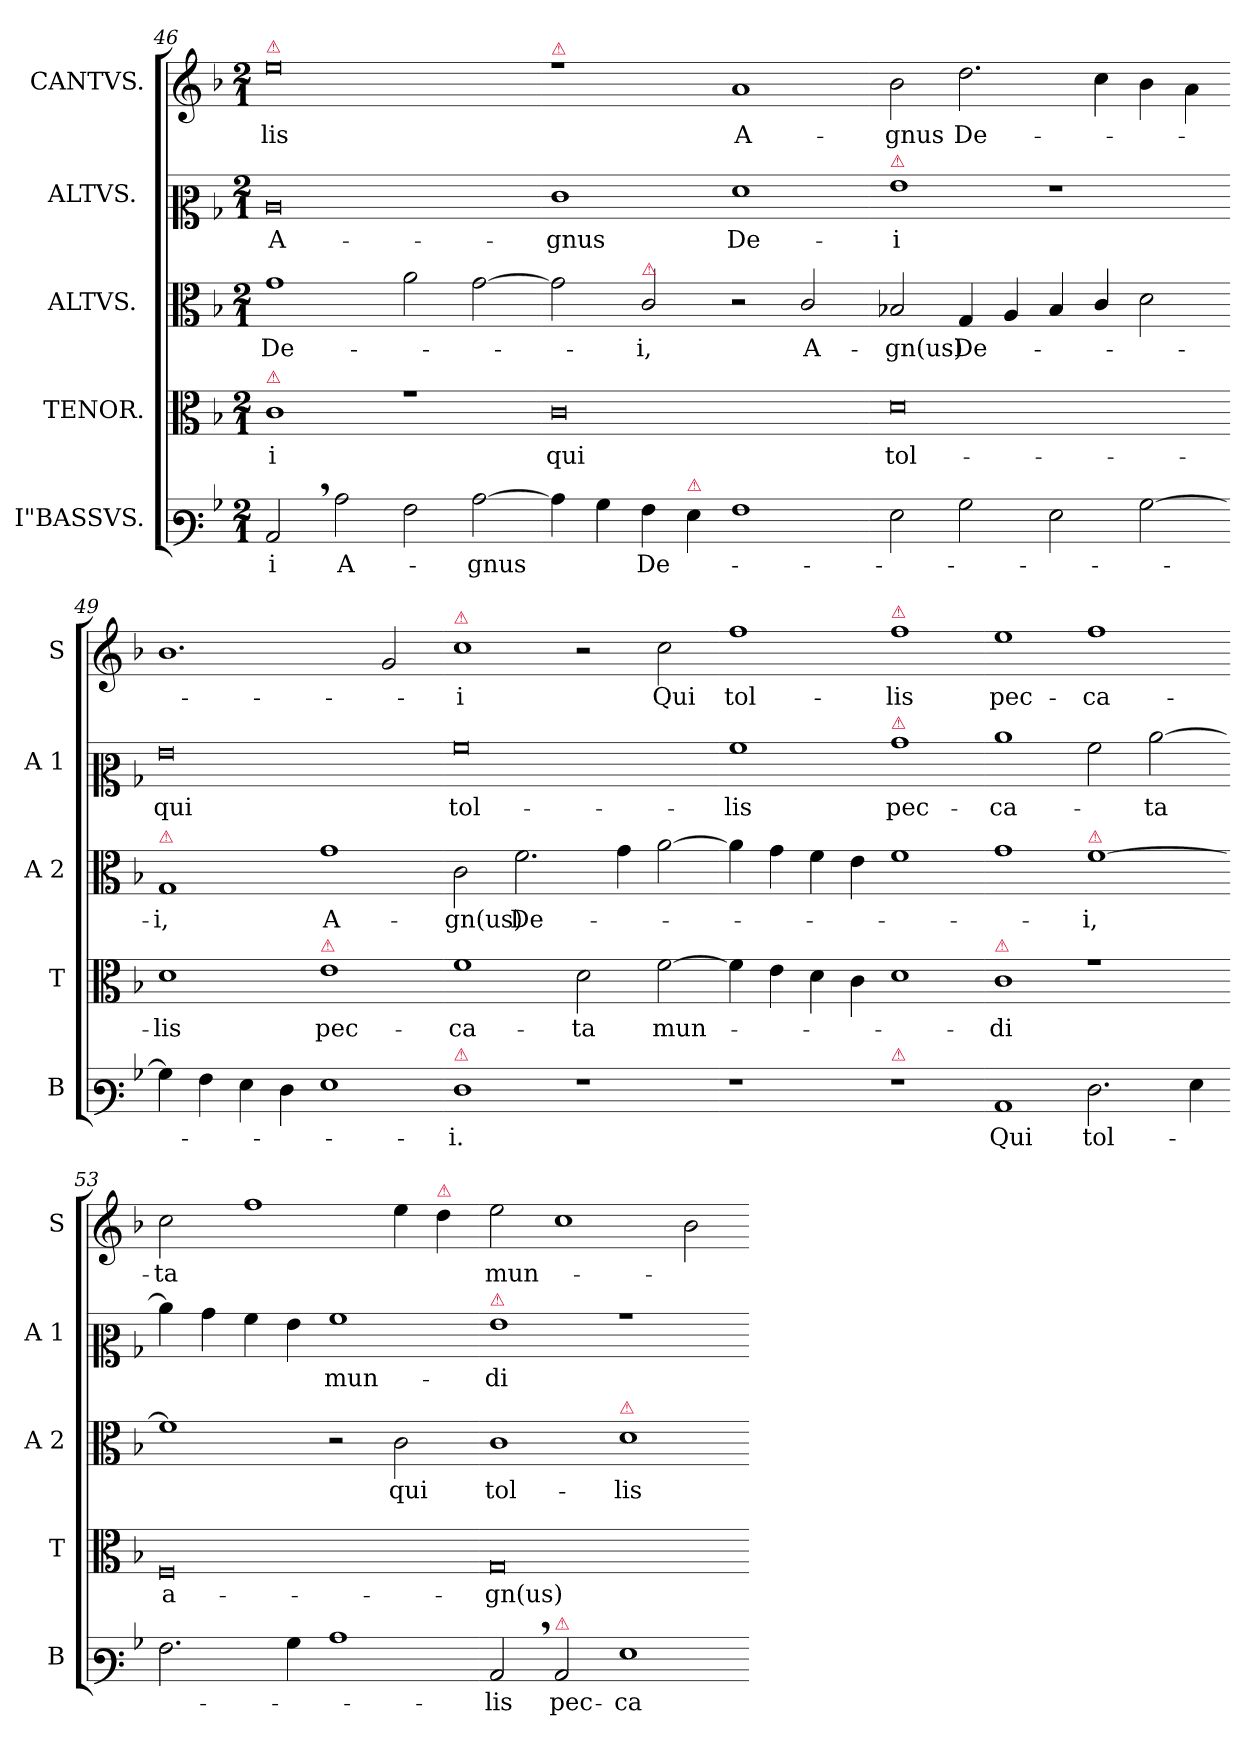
**kern	**text	**kern	**text	**kern	**text	**kern	**text	**kern	**text
*part5	*part5	*part4	*part4	*part3	*part3	*part2	*part2	*part1	*part1
*staff5	*staff5	*staff4	*staff4	*staff3	*staff3	*staff2	*staff2	*staff1	*staff1
*I"I"BASSVS.	*	*I"TENOR.	*	*I"ALTVS. [2]	*	*I"ALTVS. [1]	*	*I"CANTVS.	*
*I'B	*	*I'T	*	*I'A 2	*	*I'A 1	*	*I'S	*
*clefF3	*	*clefC3	*	*clefC3	*	*clefC2	*	*clefG2	*
*k[b-]	*	*k[b-]	*	*k[b-]	*	*k[b-]	*	*k[b-]	*
*M2/1	*	*M2/1	*	*M2/1	*	*M2/1	*	*M2/1	*
=46	=46	=46	=46	=46	=46	=46	=46	=46	=46
!	!	!	!	!	!	!	!	!LO:TX:a:color=crimson:t=⚠	!
!	!	!LO:TX:a:color=crimson:t=⚠	!	!	!	!	!	!	!
2C,/	-i	1c	-i	1g	De-	0c	A-	0ee	-lis
2c\	A-	.	.	.	.	.	.	.	.
2A\	.	1rg	.	2a\	.	.	.	.	.
[2c\	-gnus	.	.	[2g\	.	.	.	.	.
=47-	=47-	=47-	=47-	=47-	=47-	=47-	=47-	=47-	=47-
!	!	!	!	!	!	!	!	!LO:TX:a:color=crimson:t=⚠	!
4c\]	.	0c	qui	2g\]	.	1e	-gnus	1rff	.
4B-\	.	.	.	.	.	.	.	.	.
!	!	!	!	!LO:TX:a:color=crimson:t=⚠	!	!	!	!	!
4A\	De-	.	.	2c/	-i,	.	.	.	.
!LO:TX:a:color=crimson:t=⚠	!	!	!	!	!	!	!	!	!
4G\	.	.	.	.	.	.	.	.	.
1A	.	.	.	2r	.	1f	De-	1a	A-
.	.	.	.	2c/	A-	.	.	.	.
=48-	=48-	=48-	=48-	=48-	=48-	=48-	=48-	=48-	=48-
!	!	!	!	!	!	!LO:TX:a:color=crimson:t=⚠	!	!	!
2G\	.	0d	tol-	2B-X/	-gn(us)	1g	-i	2b-\	-gnus
2B-\	.	.	.	4G/	De-	.	.	2.dd\	De-
.	.	.	.	4A/	.	.	.	.	.
2G\	.	.	.	4B-/	.	1r	.	.	.
.	.	.	.	4c/	.	.	.	4cc\	.
[2B-\	.	.	.	2d\	.	.	.	4b-\	.
.	.	.	.	.	.	.	.	4a\	.
=49-	=49-	=49-	=49-	=49-	=49-	=49-	=49-	=49-	=49-
!	!	!	!	!LO:TX:a:color=crimson:t=⚠	!	!	!	!	!
4B-\]	.	1d	-lis	1G	-i,	0g	qui	1.b-	.
4A\	.	.	.	.	.	.	.	.	.
4G\	.	.	.	.	.	.	.	.	.
4F\	.	.	.	.	.	.	.	.	.
!	!	!LO:TX:a:color=crimson:t=⚠	!	!	!	!	!	!	!
!	!	!	!	!	!LO:LY:i	!	!	!	!
1G	.	1e	pec-	1g	A-	.	.	.	.
.	.	.	.	.	.	.	.	2g/	.
=50-	=50-	=50-	=50-	=50-	=50-	=50-	=50-	=50-	=50-
!	!	!	!	!	!	!	!	!LO:TX:a:color=crimson:t=⚠	!
!LO:TX:a:color=crimson:t=⚠	!	!	!	!	!	!	!	!	!
!	!	!	!	!	!LO:LY:i	!	!	!	!
1F	-i.	1f	-ca-	2c\	-gn(us)	0a	tol-	1cc	-i
!	!	!	!	!	!LO:LY:i	!	!	!	!
.	.	.	.	2.f\	De-	.	.	.	.
1r	.	2d\	-ta	.	.	.	.	2r	.
.	.	.	.	4g\	.	.	.	.	.
.	.	[2f\	mun-	[2a\	.	.	.	2cc\	Qui
=51-	=51-	=51-	=51-	=51-	=51-	=51-	=51-	=51-	=51-
1r	.	4f\]	.	4a\]	.	1a	-lis	1ff	tol-
.	.	4e\	.	4g\	.	.	.	.	.
.	.	4d\	.	4f\	.	.	.	.	.
.	.	4c\	.	4e\	.	.	.	.	.
!	!	!	!	!	!	!	!	!LO:TX:a:color=crimson:t=⚠	!
!	!	!	!	!	!	!LO:TX:a:color=crimson:t=⚠	!	!	!
!LO:TX:a:color=crimson:t=⚠	!	!	!	!	!	!	!	!	!
1r	.	1d	.	1f	.	1b-	pec-	1ff	-lis
=52-	=52-	=52-	=52-	=52-	=52-	=52-	=52-	=52-	=52-
!	!	!LO:TX:a:color=crimson:t=⚠	!	!	!	!	!	!	!
1C	Qui	1c	-di	1g	.	1cc	-ca-	1ee	pec-
!	!	!	!	!LO:TX:a:color=crimson:t=⚠	!	!	!	!	!
!	!	!	!	!	!LO:LY:i	!	!	!	!
2.F\	tol-	1rg	.	[1f	-i,	2a\	.	1ff	ca-
.	.	.	.	.	.	[2cc\	-ta	.	.
4G\	.	.	.	.	.	.	.	.	.
=53-	=53-	=53-	=53-	=53-	=53-	=53-	=53-	=53-	=53-
2.A\	.	0F	a-	1f]	.	4cc\]	.	2cc\	-ta
.	.	.	.	.	.	4b-\	.	.	.
.	.	.	.	.	.	4a\	.	1ff	.
4B-\	.	.	.	.	.	4g\	.	.	.
1c	.	.	.	2r	.	1a	mun-	.	.
.	.	.	.	2c\	qui	.	.	4ee\	.
!	!	!	!	!	!	!	!	!LO:TX:a:color=crimson:t=⚠	!
.	.	.	.	.	.	.	.	4dd\	.
=54-	=54-	=54-	=54-	=54-	=54-	=54-	=54-	=54-	=54-
!	!	!	!	!	!	!LO:TX:a:color=crimson:t=⚠	!	!	!
2C,/	-lis	0G	-gn(us)	1c	tol-	1g	-di	2ee\	mun-
!LO:TX:a:color=crimson:t=⚠	!	!	!	!	!	!	!	!	!
2C/	pec-	.	.	.	.	.	.	1cc	.
!	!	!	!	!LO:TX:a:color=crimson:t=⚠	!	!	!	!	!
1G	-ca-	.	.	1d	-lis	1rb	.	.	.
.	.	.	.	.	.	.	.	2b-\	.
=-	=-	=-	=-	=-	=-	=-	=-	=-	=-
*-	*-	*-	*-	*-	*-	*-	*-	*-	*-
